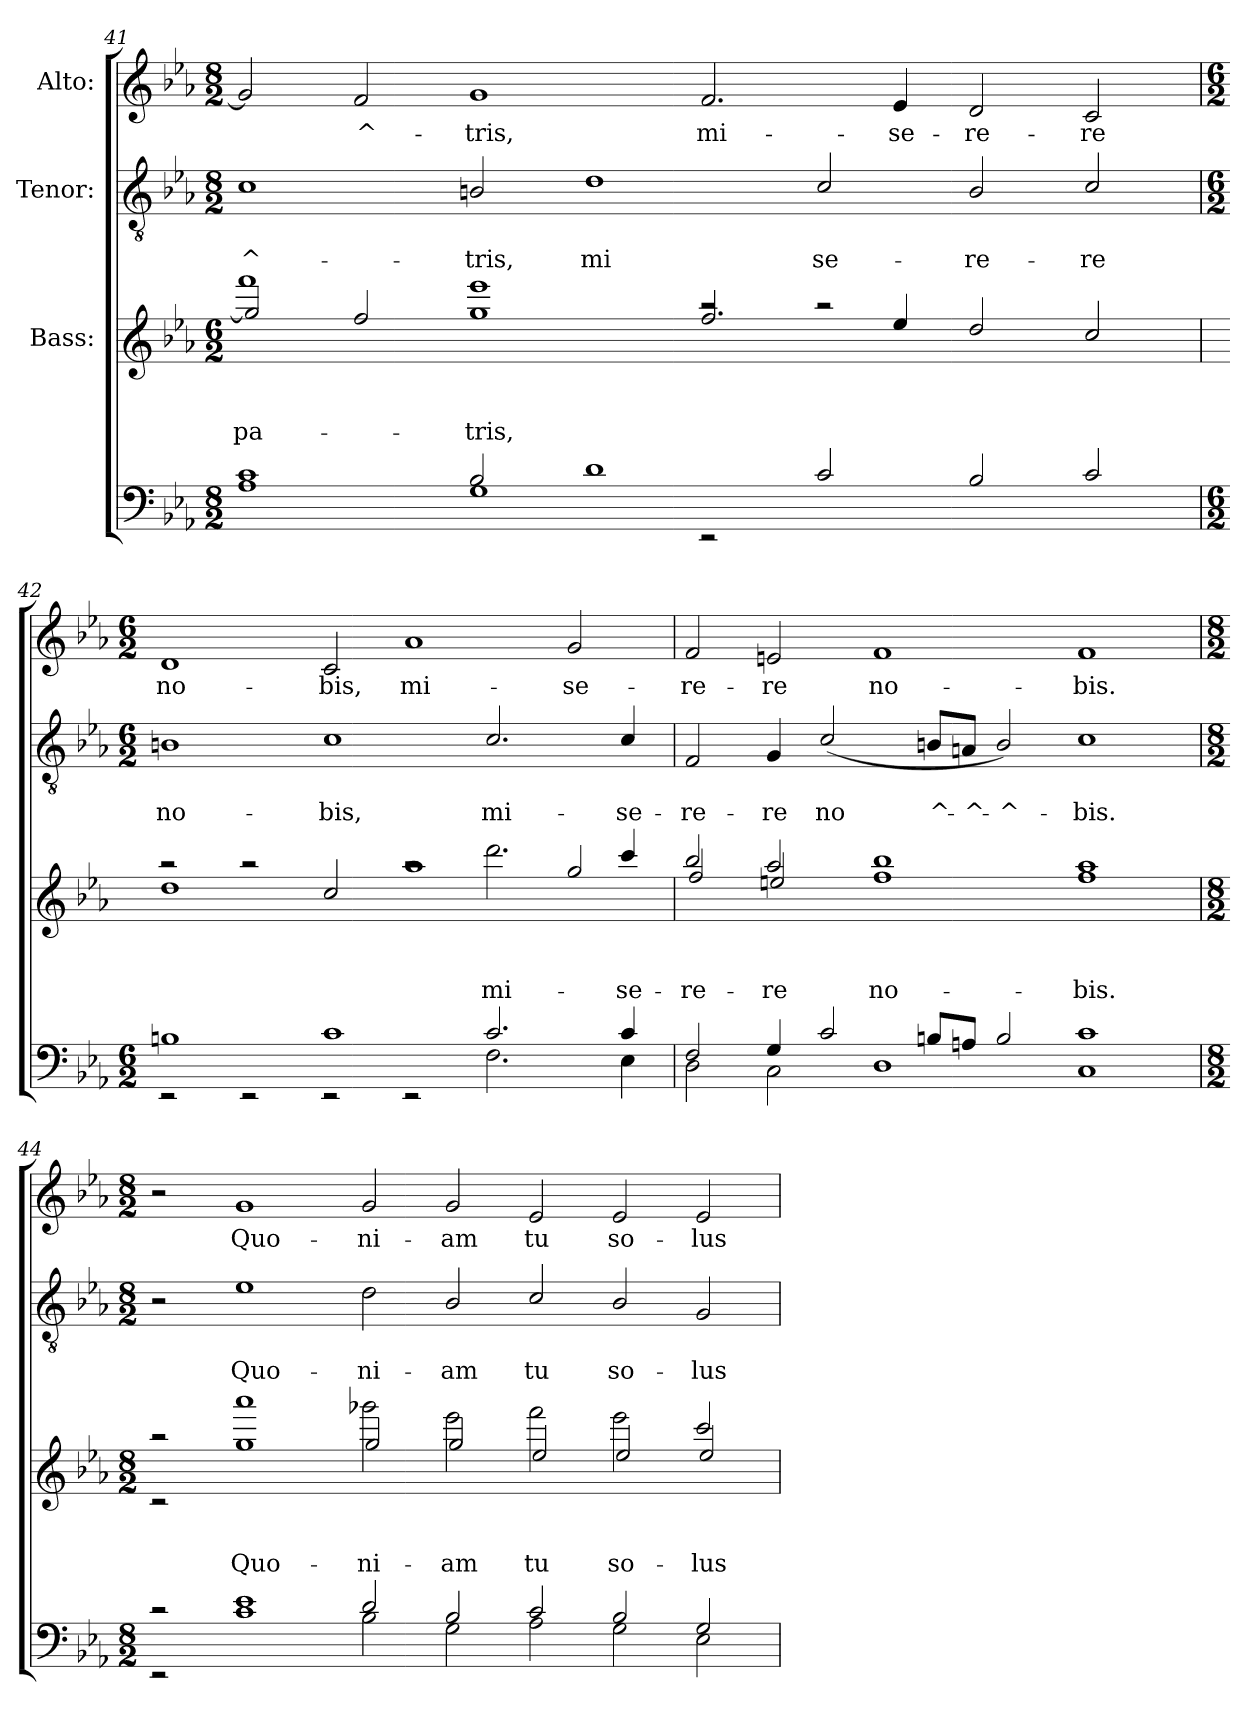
**kern	**kern	**text	**text	**text	**kern	**text	**text	**kern	**text
*part4	*part3	*part3	*part3	*part3	*part2	*part2	*part2	*part1	*part1
*staff4	*staff3	*staff3	*staff3	*staff3	*staff2	*staff2	*staff2	*staff1	*staff1
*	*I"Bass:	*	*	*	*I"Tenor:	*	*	*I"Alto:	*
!!LO:LB:g=z
*clefF4	*clefG2	*	*	*	*clefGv2	*	*	*clefG2	*
*	*ITrd7c12	*	*	*	*	*	*	*	*
*k[b-e-a-]	*k[b-e-a-]	*	*	*	*k[b-e-a-]	*	*	*k[b-e-a-]	*
*E-:	*E-:	*	*	*	*E-:	*	*	*E-:	*
*M8/2	*M6/2	*	*	*	*M8/2	*	*	*M8/2	*
=41	=41	=41	=41	=41	=41	=41	=41	=41	=41
*^	*	*	*	*	*	*	*	*	*
!	!	!	!	!	!LO:LY:b	!	!	!LO:LY:b	!	!
*	*	*^	*	*	*	*	*	*	*	*
1c	1A-	1ff	2g/]	.	.	pa-	1c	.	-^-	2g/]	.
!	!	!	!	!	!	!	!	!	!	!	!LO:LY:b
.	.	.	2f/	.	.	.	.	.	.	2f/	^-
!	!	!	!	!	!	!LO:LY:b	!	!	!LO:LY:b	!	!LO:LY:b
2B-/	1G	1ee-	1g	.	.	-tris,	2Bn/	.	-tris,	1g	-tris,
!	!	!	!	!	!	!	!	!	!LO:LY:b	!	!
1d	.	.	.	.	.	.	1d	.	mi	.	.
!	!	!	!	!	!	!	!	!	!	!	!LO:LY:b
.	2rEE	2raa	2.f/	.	.	.	.	.	.	2.f/	mi-
!	!	!	!	!	!	!	!	!	!LO:LY:b	!	!
2c/	1.ryy	2raa	.	.	.	.	2c/	.	se-	.	.
!	!	!	!	!	!	!	!	!	!	!	!LO:LY:b
.	.	.	4e-/	.	.	.	.	.	.	4e-/	-se-
!	!	!	!	!	!	!	!	!	!LO:LY:b	!	!LO:LY:b
2B-/	.	1ryy	2d/	.	.	.	2B/	.	-re-	2d/	-re-
!	!	!	!	!	!	!	!	!	!LO:LY:b	!	!LO:LY:b
2c/	.	.	2c/	.	.	.	2c/	.	-re	2c/	-re
!!LO:LB:g=z
=42	=42	=42	=42	=42	=42	=42	=42	=42	=42	=42	=42
*M6/2	*	*	*	*	*	*	*M6/2	*	*	*M6/2	*
!	!	!	!	!	!	!	!	!	!LO:LY:b	!	!LO:LY:b
1Bn	2rEE	2raa	1d	.	.	.	1Bn	.	no-	1d	no-
.	2rEE	2raa	.	.	.	.	.	.	.	.	.
!	!	!	!	!	!	!	!	!	!LO:LY:b	!	!LO:LY:b
1c	2rEE	2ryy	2c/	.	.	.	1c	.	-bis,	2c/	-bis,
!	!	!	!	!	!	!	!	!	!	!	!LO:LY:b
.	2rEE	2raa	1a-	.	.	.	.	.	.	1a-	mi-
!	!	!	!	!	!	!LO:LY:b	!	!	!LO:LY:b	!	!
2.c/	2.F\	2.dd\	.	.	.	mi-	2.c/	.	mi-	.	.
!	!	!	!	!	!	!	!	!	!	!	!LO:LY:b
.	.	.	2g/	.	.	.	.	.	.	2g/	-se-
!	!	!	!	!	!	!LO:LY:b	!	!	!LO:LY:b	!	!
4c/	4E-\	4cc/	.	.	.	-se-	4c/	.	-se-	.	.
=43	=43	=43	=43	=43	=43	=43	=43	=43	=43	=43	=43
!	!	!	!	!	!	!LO:LY:b	!	!	!LO:LY:b	!	!LO:LY:b
2F/	2D\	2b-/	2f/	.	.	-re-	2F/	.	-re-	2f/	-re-
!	!	!	!	!	!	!LO:LY:b	!	!	!LO:LY:b	!	!LO:LY:b
4G/	2C\	2a-/	2en/	.	.	-re	4G/	.	-re	2en/	-re
!	!	!	!	!	!	!	!	!	!LO:LY:b	!	!
2c/	.	.	.	.	.	.	(<2c/	.	no	.	.
!	!	!	!	!	!	!LO:LY:b	!	!	!	!	!LO:LY:b
.	1D	1b-	1f	.	.	no-	.	.	.	1f	no-
!	!	!	!	!	!	!	!	!	!LO:LY:b	!	!
8Bn/L	.	.	.	.	.	.	8Bn/L	.	^-	.	.
!	!	!	!	!	!	!	!	!	!LO:LY:b	!	!
8An/J	.	.	.	.	.	.	8An/J	.	-^-	.	.
!	!	!	!	!	!	!	!	!	!LO:LY:b	!	!
2B/	.	.	.	.	.	.	2B/)	.	-^-	.	.
!	!	!	!	!	!	!LO:LY:b	!	!	!LO:LY:b	!	!LO:LY:b
1c	1C	1a-	1f	.	.	-bis.	1c	.	-bis.	1f	-bis.
=44	=44	=44	=44	=44	=44	=44	=44	=44	=44	=44	=44
*M8/2	*	*M8/2	*	*	*	*	*M8/2	*	*	*M8/2	*
2rc	2rEE	2raa	2rc	.	.	.	2r	.	.	2r	.
!	!	!	!	!	!	!LO:LY:b	!	!	!LO:LY:b	!	!LO:LY:b
1e-	1c	1aa-	1g	.	.	Quo-	1e-	.	Quo-	1g	Quo-
!	!	!	!	!	!	!LO:LY:b	!	!	!LO:LY:b	!	!LO:LY:b
2d/	2B-\	2gg-X\	2g/	.	.	-ni-	2d\	.	-ni-	2g/	-ni-
!	!	!	!	!	!	!LO:LY:b	!	!	!LO:LY:b	!	!LO:LY:b
2B-/	2G\	2ee-\	2g/	.	.	-am	2B-/	.	-am	2g/	-am
!	!	!	!	!	!	!LO:LY:b	!	!	!LO:LY:b	!	!LO:LY:b
2c/	2A-\	2ff\	2e-/	.	.	tu	2c/	.	tu	2e-/	tu
!	!	!	!	!	!	!LO:LY:b	!	!	!LO:LY:b	!	!LO:LY:b
2B-/	2G\	2ee-\	2e-/	.	.	so-	2B-/	.	so-	2e-/	so-
!	!	!	!	!	!	!LO:LY:b	!	!	!LO:LY:b	!	!LO:LY:b
2G/	2E-\	2cc/	2e-/	.	.	-lus	2G/	.	-lus	2e-/	-lus
*v	*v	*	*	*	*	*	*	*	*	*	*
*	*v	*v	*	*	*	*	*	*	*	*
=	=	=	=	=	=	=	=	=	=
*-	*-	*-	*-	*-	*-	*-	*-	*-	*-
